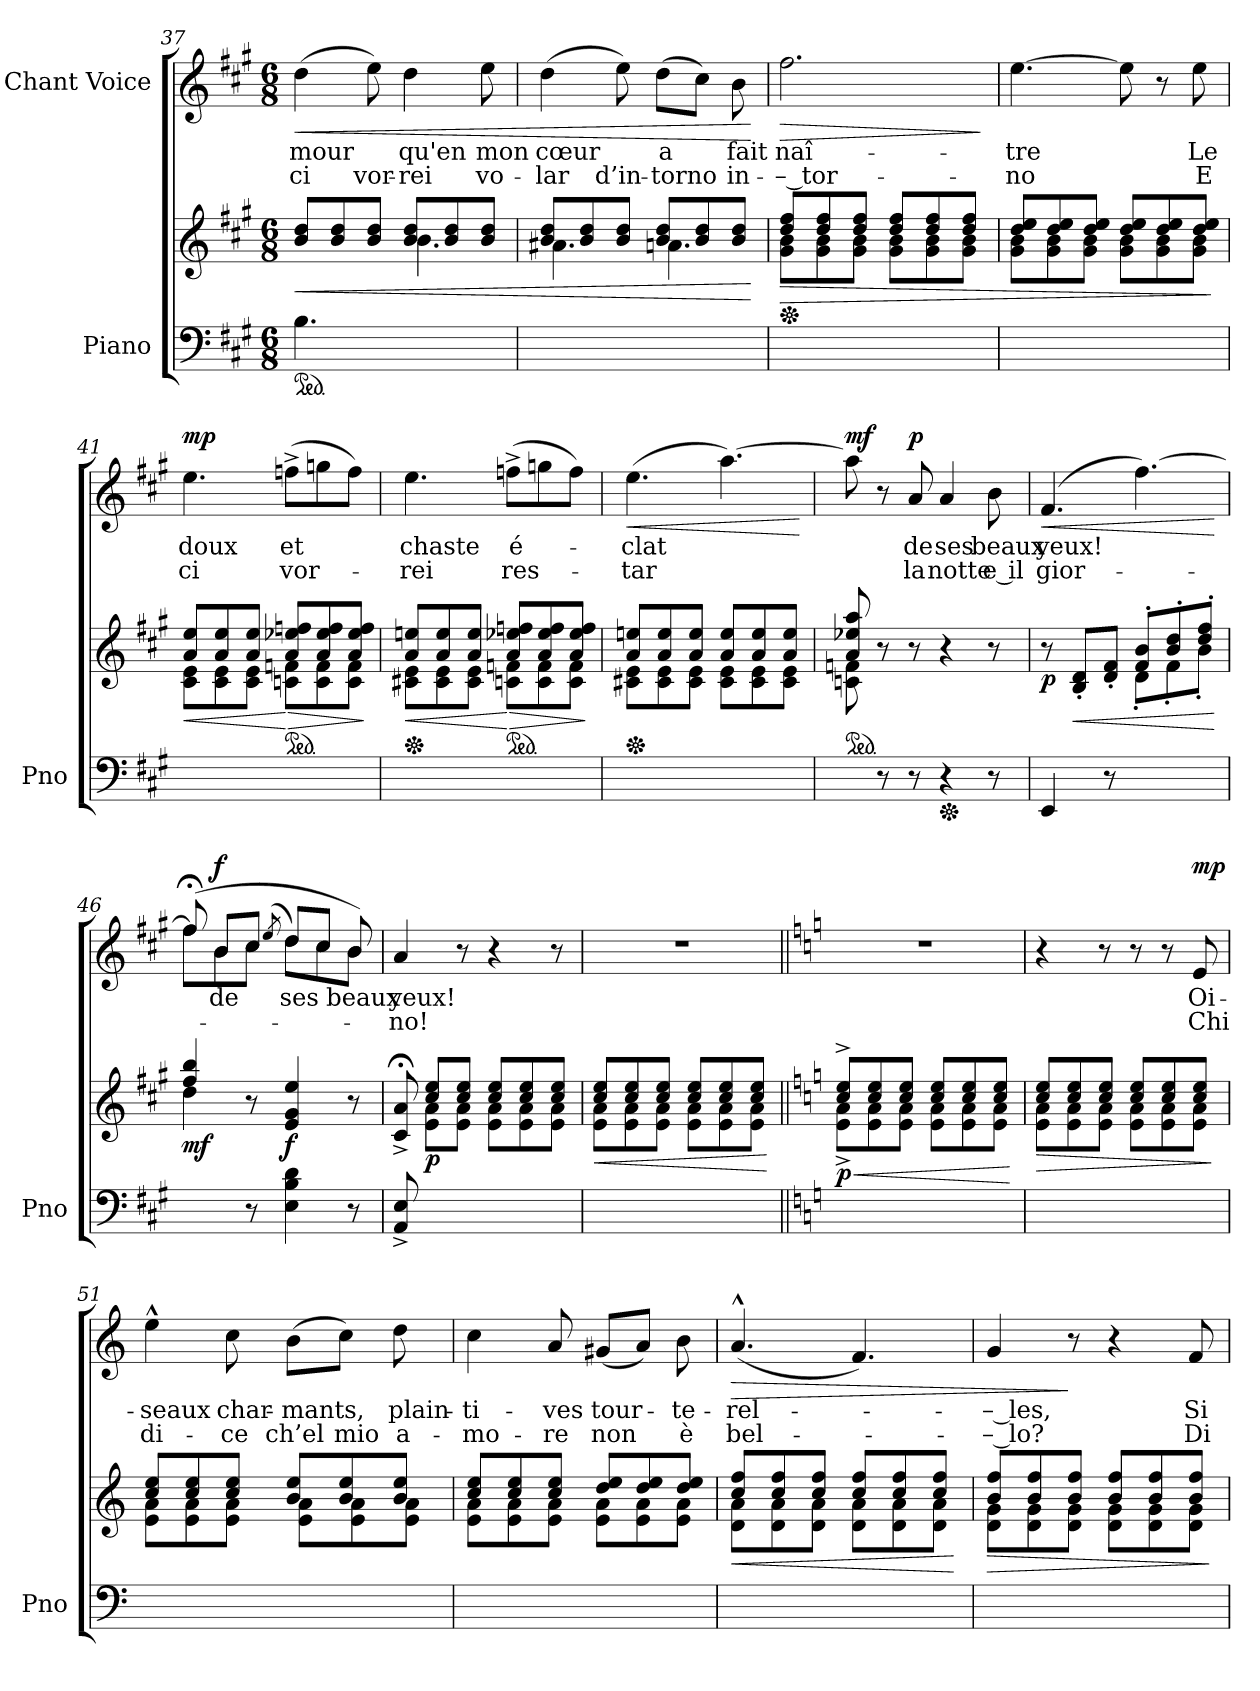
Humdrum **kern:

**kern	**kern	**dynam	**kern	**text	**text	**dynam
*part2	*part2	*part2	*part1	*part1	*part1	*part1
*staff3	*staff2	*staff2/3	*staff1	*staff1	*staff1	*staff1
*I"Piano	*	*	*I"Chant Voice	*	*	*
*I'Pno	*	*	*	*	*	*
*clefF4	*clefG2	*	*clefG2	*	*	*
*k[f#c#g#]	*k[f#c#g#]	*	*k[f#c#g#]	*	*	*
*M6/8	*M6/8	*	*M6/8	*	*	*
*ped	*	*	*	*	*	*
=37	=37	=37	=37	=37	=37	=37
!	!	!LO:HP:b	!	!LO:LY:b	!LO:LY:b	!LO:HP:b
*	*^	*	*	*	*	*
4.B\	8b/ 8dd/L	4.ryy	<	(>4dd\	-mour	ci	<
.	8b/ 8dd/	.	.	.	.	.	.
!	!	!	!	!	!	!LO:LY:b	!
.	8b/ 8dd/J	.	.	8ee\)	.	vor-	.
!	!	!	!	!	!LO:LY:b	!LO:LY:b	!
4.ryy	8b/ 8dd/L	4.b\	.	4dd\	qu'en	-rei	.
.	8b/ 8dd/	.	.	.	.	.	.
!	!	!	!	!	!LO:LY:b	!LO:LY:b	!
.	8b/ 8dd/J	.	.	8ee\	mon	vo-	.
=38	=38	=38	=38	=38	=38	=38	=38
!	!	!	!	!	!LO:LY:b	!LO:LY:b	!
2.ryy	8b/ 8dd/L	4.a#X\	.	(>4dd\	cœur	-lar	.
.	8b/ 8dd/	.	.	.	.	.	.
!	!	!	!	!	!	!LO:LY:b	!
.	8b/ 8dd/J	.	.	8ee\)	.	d’in-	.
!	!	!	!	!	!LO:LY:b	!LO:LY:b	!
.	8b/ 8dd/L	4.an\	.	(>8dd\L	a	-torno	.
.	8b/ 8dd/	.	.	8cc#\J)	.	.	.
!	!	!	!	!	!LO:LY:b	!LO:LY:b	!
.	8b/ 8dd/J	.	.	8b\	fait	in-	.
*	*v	*v	*	*	*	*	*
.	.	[	.	.	.	[
!!LO:PB:g=z
=39	=39	=39	=39	=39	=39	=39
*	*Xped	*	*	*	*	*
*	*	*	*MM116	*	*	*
!	!	!LO:HP:b	!	!LO:LY:b	!LO:LY:b	!LO:HP:b
*	*^	*	*	*	*	*
2.ryy	8dd/ 8ff#/L	8g#\ 8b\L	>	2.ff#\	naî-	-– tor-	>
.	8dd/ 8ff#/	8g#\ 8b\	.	.	.	.	.
.	8dd/ 8ff#/J	8g#\ 8b\J	.	.	.	.	.
.	8dd/ 8ff#/L	8g#\ 8b\L	.	.	.	.	.
.	8dd/ 8ff#/	8g#\ 8b\	.	.	.	.	.
.	8dd/ 8ff#/J	8g#\ 8b\J	.	.	.	.	.
*	*v	*v	*	*	*	*	*
.	.	.	.	.	.	]
=40	=40	=40	=40	=40	=40	=40
*	*	*	*MM114	*	*	*
*	*^	*	*	*	*	*
!	!	!	!	!	!LO:LY:b	!LO:LY:b	!
2.ryy	8dd/ 8ee/L	8g#\ 8b\L	.	[4.ee\	-tre	-no	.
.	8dd/ 8ee/	8g#\ 8b\	.	.	.	.	.
.	8dd/ 8ee/J	8g#\ 8b\J	.	.	.	.	.
.	8dd/ 8ee/L	8g#\ 8b\L	.	8ee\]	.	.	.
.	8dd/ 8ee/	8g#\ 8b\	.	8r	.	.	.
!	!	!	!	!	!LO:LY:b	!LO:LY:b	!
.	8dd/ 8ee/J	8g#\ 8b\J	.	8ee\	Le	E	.
*	*v	*v	*	*	*	*	*
.	.	]	.	.	.	.
=41	=41	=41	=41	=41	=41	=41
*	*	*	*MM120	*	*	*
!	!	!LO:HP:b	!	!LO:LY:b	!LO:LY:b	!LO:DY:a
*	*^	*	*	*	*	*
2.ryy	8a/ 8ee/L	8c#\ 8e\L	<	4.ee\	doux	ci	mp
.	8a/ 8ee/	8c#\ 8e\	.	.	.	.	.
.	8a/ 8ee/J	8c#\ 8e\J	.	.	.	.	.
!	!	!	!LO:HP:n=1:b	!	!	!	!
*	*ped	*	*	*	*	*	*
!	!	!	!	!	!LO:LY:b	!LO:LY:b	!
.	8a/ 8ee-X/ 8ffn/L	8cn\ 8fn\L	[ >	(>8ffn^\L	et	vor-	.
.	8a/ 8ee-/ 8ff/	8c\ 8f\	.	8ggn\	.	.	.
.	8a/ 8ee-/ 8ff/J	8c\ 8f\J	.	8ff\J)	.	.	.
*	*v	*v	*	*	*	*	*
.	.	]	.	.	.	.
=42	=42	=42	=42	=42	=42	=42
*	*Xped	*	*	*	*	*
*	*	*	*MM121	*	*	*
!	!	!LO:HP:b	!	!LO:LY:b	!LO:LY:b	!
*	*^	*	*	*	*	*
2.ryy	8a/ 8een/L	8c#X\ 8e\L	<	4.ee\	chaste	-rei	.
.	8a/ 8ee/	8c#\ 8e\	.	.	.	.	.
.	8a/ 8ee/J	8c#\ 8e\J	.	.	.	.	.
!	!	!	!LO:HP:n=1:b	!	!	!	!
*	*ped	*	*	*	*	*	*
!	!	!	!	!	!LO:LY:b	!LO:LY:b	!
.	8a/ 8ee-X/ 8ffn/L	8cn\ 8fn\L	[ >	(>8ffn^\L	é-	res-	.
.	8a/ 8ee-/ 8ff/	8c\ 8f\	.	8ggn\	.	.	.
.	8a/ 8ee-/ 8ff/J	8c\ 8f\J	.	8ff\J)	.	.	.
*	*v	*v	*	*	*	*	*
.	.	]	.	.	.	.
=43	=43	=43	=43	=43	=43	=43
*	*Xped	*	*	*	*	*
*	*	*	*MM119	*	*	*
*	*^	*	*	*	*	*
!	!	!	!	!	!LO:LY:b	!LO:LY:b	!LO:HP:b
2.ryy	8a/ 8een/L	8c#X\ 8e\L	.	(>4.ee\	-clat	-tar	<
.	8a/ 8ee/	8c#\ 8e\	.	.	.	.	.
.	8a/ 8ee/J	8c#\ 8e\J	.	.	.	.	.
.	8a/ 8ee/L	8c#\ 8e\L	.	[4.aa\)	.	.	.
.	8a/ 8ee/	8c#\ 8e\	.	.	.	.	.
.	8a/ 8ee/J	8c#\ 8e\J	.	.	.	.	.
*	*v	*v	*	*	*	*	*
.	.	.	.	.	.	[
!!LO:LB:g=z
=44	=44	=44	=44	=44	=44	=44
*	*^	*	*	*	*	*
*	*ped	*	*	*	*	*	*
*	*v	*v	*	*	*	*	*
*	*	*	*MM117	*	*	*
*	*^	*	*	*	*	*
!	!	!	!	!	!	!	!LO:DY:a
8ryy	8a/ 8ee-X/ 8aa/	8cn\ 8fn\	.	8aa\]	.	.	mf
8r	8r	2ryy	.	8r	.	.	.
!	!	!	!	!	!LO:LY:b	!LO:LY:b	!LO:DY:a
8r	8r	.	.	8a/	de	la	p
*Xped	*	*	*	*	*	*	*
!	!	!	!	!	!LO:LY:b	!LO:LY:b	!
4r	4r	.	.	4a/	ses	notte	.
!	!	!	!	!	!LO:LY:b	!LO:LY:b	!
8r	8r	8ryy	.	8b\	beaux	e il	.
=45	=45	=45	=45	=45	=45	=45	=45
!	!	!	!LO:DY:b	!	!LO:LY:b	!LO:LY:b	!LO:HP:b
4EE/	8r	4.ryy	p	(>4.f#/	yeux!	gior-	<
!	!	!	!LO:HP:b	!	!	!	!
.	8B/' 8d/'L	.	<	.	.	.	.
8r	8d/' 8f#/'J	.	.	.	.	.	.
4.ryy	8f#/' 8b/'L	8d'\L	.	[4.ff#\)	.	.	.
.	8b/' 8dd/'	8f#'\	.	.	.	.	.
.	8dd/' 8ff#/'J	8b'\J	.	.	.	.	.
*	*v	*v	*	*	*	*	*
.	.	[	.	.	.	[
=46	=46	=46	=46	=46	=46	=46
*	*	*	*MM114	*	*	*
*	*^	*	*^	*	*	*
!	!	!	!LO:DY:b	!	!	!	!	!
4ryy	4ff#/ 4bb/	4dd\	mf	(>8ff#;</]	8ff#\L	.	.	.
!	!	!	!	!	!	!LO:LY:b	!	!LO:DY:a
.	.	.	.	8b/L	8b\	de	.	f
8r	8r	2ryy	.	8cc#/J	8cc#\J	.	.	.
.	.	.	.	(<8qee/	.	.	.	.
!	!	!	!LO:DY:b	!	!	!LO:LY:b	!	!
4E\ 4B\ 4d\	4e/ 4g#/ 4ee/	.	f	8dd/L)	8dd\L	ses	.	.
.	.	.	.	8cc#/J	8cc#\	.	.	.
!	!	!	!	!	!	!LO:LY:b	!	!
8r	8r	.	.	8b/)	8b\J	beaux	.	.
=47	=47	=47	=47	=47	=47	=47	=47	=47
!	!	!	!	!	!	!LO:LY:b	!LO:LY:b	!
8AA/^ 8E/^	8c#/;<^ 8a/;<^	8ryy	.	4a/	8ryy	yeux!	-no!	.
*	*	*	*	*MM116	*	*	*	*
!	!	!	!LO:DY:b	!	!	!	!	!
2ryy	8cc#/ 8ee/L	8e\ 8a\L	p	.	2ryy	.	.	.
.	8cc#/ 8ee/J	8e\ 8a\J	.	8r	.	.	.	.
.	8cc#/ 8ee/L	8e\ 8a\L	.	4r	.	.	.	.
.	8cc#/ 8ee/	8e\ 8a\	.	.	.	.	.	.
8ryy	8cc#/ 8ee/J	8e\ 8a\J	.	8r	8ryy	.	.	.
=48	=48	=48	=48	=48	=48	=48	=48	=48
!	!	!	!LO:HP:b	!	!	!	!	!
*	*	*	*	*v	*v	*	*	*
2.ryy	8cc#/ 8ee/L	8e\ 8a\L	<	2.r	.	.	.
.	8cc#/ 8ee/	8e\ 8a\	.	.	.	.	.
.	8cc#/ 8ee/J	8e\ 8a\J	.	.	.	.	.
.	8cc#/ 8ee/L	8e\ 8a\L	.	.	.	.	.
.	8cc#/ 8ee/	8e\ 8a\	.	.	.	.	.
.	8cc#/ 8ee/J	8e\ 8a\J	.	.	.	.	.
*	*v	*v	*	*	*	*	*
.	.	[	.	.	.	.
!!LO:LB:g=z
=49||	=49||	=49||	=49||	=49||	=49||	=49||
*k[]	*k[]	*	*k[]	*	*	*
*	*	*	*MM116	*	*	*
!	!	!LO:HP:b	!	!	!	!
*	*^	*	*	*	*	*
!	!	!	!LO:DY:n=1:b	!	!	!	!
2.ryy	8cc/^ 8ee/^L	8e\^ 8a\^L	< p	2.r	.	.	.
.	8cc/ 8ee/	8e\ 8a\	.	.	.	.	.
.	8cc/ 8ee/J	8e\ 8a\J	.	.	.	.	.
.	8cc/ 8ee/L	8e\ 8a\L	.	.	.	.	.
.	8cc/ 8ee/	8e\ 8a\	.	.	.	.	.
.	8cc/ 8ee/J	8e\ 8a\J	.	.	.	.	.
*	*v	*v	*	*	*	*	*
.	.	[	.	.	.	.
=50	=50	=50	=50	=50	=50	=50
!	!	!LO:HP:b	!	!	!	!
*	*^	*	*	*	*	*
2.ryy	8cc/ 8ee/L	8e\ 8a\L	>	4r	.	.	.
.	8cc/ 8ee/	8e\ 8a\	.	.	.	.	.
.	8cc/ 8ee/J	8e\ 8a\J	.	8r	.	.	.
.	8cc/ 8ee/L	8e\ 8a\L	.	8r	.	.	.
.	8cc/ 8ee/	8e\ 8a\	.	8r	.	.	.
!	!	!	!	!	!LO:LY:b	!LO:LY:b	!LO:DY:a
.	8cc/ 8ee/J	8e\ 8a\J	.	8e/	Oi-	Chi	mp
*	*v	*v	*	*	*	*	*
.	.	]	.	.	.	.
=51	=51	=51	=51	=51	=51	=51
*	*^	*	*	*	*	*
!	!	!	!	!	!LO:LY:b	!LO:LY:b	!
2.ryy	8cc/ 8ee/L	8e\ 8a\L	.	4ee^^\	-seaux	di-	.
.	8cc/ 8ee/	8e\ 8a\	.	.	.	.	.
!	!	!	!	!	!LO:LY:b	!LO:LY:b	!
.	8cc/ 8ee/J	8e\ 8a\J	.	8cc\	char-	-ce	.
!	!	!	!	!	!LO:LY:b	!LO:LY:b	!
.	8b/ 8ee/L	8e\ 8a\L	.	(>8b\L	-mants,	ch’el	.
!	!	!	!	!	!	!LO:LY:b	!
.	8b/ 8ee/	8e\ 8a\	.	8cc\J)	.	mio	.
!	!	!	!	!	!LO:LY:b	!LO:LY:b	!
.	8b/ 8ee/J	8e\ 8a\J	.	8dd\	plain-	a-	.
=52	=52	=52	=52	=52	=52	=52	=52
!	!	!	!	!	!LO:LY:b	!LO:LY:b	!
2.ryy	8cc/ 8ee/L	8e\ 8a\L	.	4cc\	-ti-	-mo-	.
.	8cc/ 8ee/	8e\ 8a\	.	.	.	.	.
!	!	!	!	!	!LO:LY:b	!LO:LY:b	!
.	8cc/ 8ee/J	8e\ 8a\J	.	8a/	-ves	-re	.
!	!	!	!	!	!LO:LY:b	!LO:LY:b	!
.	8dd/ 8ee/L	8e\ 8a\L	.	(<8g#X/L	tour-	non	.
.	8dd/ 8ee/	8e\ 8a\	.	8a/J)	.	.	.
!	!	!	!	!	!LO:LY:b	!LO:LY:b	!
.	8dd/ 8ee/J	8e\ 8a\J	.	8b\	-te-	è	.
=53	=53	=53	=53	=53	=53	=53	=53
!	!	!	!LO:HP:b	!	!LO:LY:b	!LO:LY:b	!LO:HP:b
2.ryy	8cc/ 8ff/L	8d\ 8a\L	<	(<4.a^^/	-rel-	bel-	>
.	8cc/ 8ff/	8d\ 8a\	.	.	.	.	.
.	8cc/ 8ff/J	8d\ 8a\J	.	.	.	.	.
.	8cc/ 8ff/L	8d\ 8a\L	.	4.f/)	.	.	.
.	8cc/ 8ff/	8d\ 8a\	.	.	.	.	.
.	8cc/ 8ff/J	8d\ 8a\J	.	.	.	.	.
*	*v	*v	*	*	*	*	*
.	.	[	.	.	.	.
!!LO:LB:g=z
=54	=54	=54	=54	=54	=54	=54
!	!	!LO:HP:b	!	!LO:LY:b	!LO:LY:b	!
*	*^	*	*	*	*	*
2.ryy	8b/ 8ff/L	8d\ 8g\L	>	4g/	-– les,	-– lo?	.
.	8b/ 8ff/	8d\ 8g\	.	.	.	.	.
.	8b/ 8ff/J	8d\ 8g\J	.	8r	.	.	]
.	8b/ 8ff/L	8d\ 8g\L	.	4r	.	.	.
.	8b/ 8ff/	8d\ 8g\	.	.	.	.	.
!	!	!	!	!	!LO:LY:b	!LO:LY:b	!
.	8b/ 8ff/J	8d\ 8g\J	.	8f/	Si	Di-	.
*	*v	*v	*	*	*	*	*
.	.	]	.	.	.	.
=	=	=	=	=	=	=
*-	*-	*-	*-	*-	*-	*-
